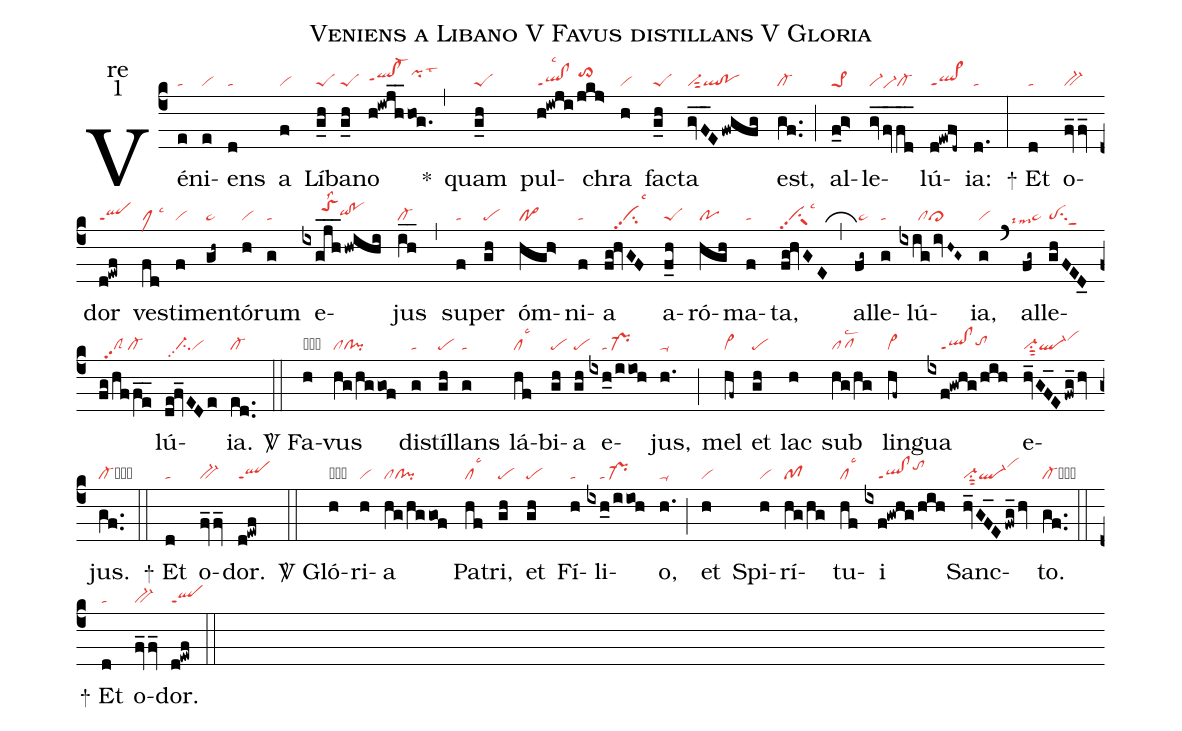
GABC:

name:Veniens a Libano V Favus distillans V Gloria;
office-part:re;
mode:1;
nabc-lines:1;
%%
(c4) Vé(e|ta)ni(e|vi)ens(d|ta) a(f|vi) Lí(g_h|peS)ba(g_h|peS)no(h!iwjh__hog.|qlhh!cl-hhppt1pihjlst3) <sp>*</sp>(,)
quam(g_h|peS) pul(h!iwji/jkj>|ql!clppt1lsc2//to>hj)chra(h|vi)
fac(g_h|peS)ta(gvF__E/fwgfg|vi-sut2ql!po) est,(gf..|cl-) (;)
al(f_g>|pe>1)le(gv_fv_fd__|vi-vi-hecl-)lú(d!ewfd~|ql>ppt1)ia:(d.|ta) (:)

<sp>+</sp> Et(d|ta) o(fv_fv_|bv-)dor(d!ewf|qlppt1)
ves(fd|clMlsc3)ti(f|vi)men(gh~|pe~)tó(h|vi)rum(g|ta)
e(ixgjh___hwihi|//////toShjlss2qihh!pohh)jus(ih__|cl-) (,)
su(f|ta)per(gh|pe) óm(hgh>|po>)ni(f|ta)a(fg@hvGF|///cipp2lsc3)
a(f_h|peS)ró(hgh|po)ma(f|ta)ta,(fg@hvGE|ciMpp2lsc3) (,_)
al(fg~|/pe~)le(g|ta)lú(ixig/ivH~G~|//////clci~)ia,(g|vi) (`)
al(fg~|```pe~lsim7)le(ghFED_0z|pesu2sut1|fg/hf/fe__|//clSpp2/cl-)lú(de@fv_EDe|///ci-pp2vi)ia.(ed..|cl-) (::)

<sp>V/</sp> Fa(h|obvi)vus(hg/hggof|clcl!pi) di(g|ta)stíl(gh|pe)lans(g|ta) lá(hf|cllsc3)bi(gh|pe)a(gh|pe) e(ixh_0/iioh|////ta/pr-)jus,(h.|ta-) (;) mel(hf~|cl~) et(gh|pe) lac(h) sub(hg/hg|pflsc2) lin(hf~|cl~)gua(ixf!gwhg/hih|////ql!clppt1tohh) e(hv_GF_Efwg_/hv|vi-su1sut2ql-vihj)jus.(gf..|cl-cb) (::)

<sp>+</sp> Et(d|ta) o(fv_fv_|bv-)dor.(d!ewf|qlppt1) (::)

<sp>V/</sp> Gló(h|obvi)ri(h|vi)a(hg/hggof|clcl!pi) Pa(hf|cllsc3)tri,(gh|pe) et(gh|pe) Fí(h|ta)li(ixh_0/iioh|////ta/pr-)o,(h.|ta-) (;) et(h|vi) Spi(h|vi)rí(hg/hg|pf)tu(hf|cllsc3)i(ixf!gwhg/hih|////ql!clppt1tohj) Sanc(hv_GF_E/fwg_/hv|vi-su1sut2ql-vihk)to.(gf..|cl-cb) (::)

<sp>+</sp> Et(d|ta) o(fv_fv_|bv-)dor.(d!ewf|qlppt1) (::)
